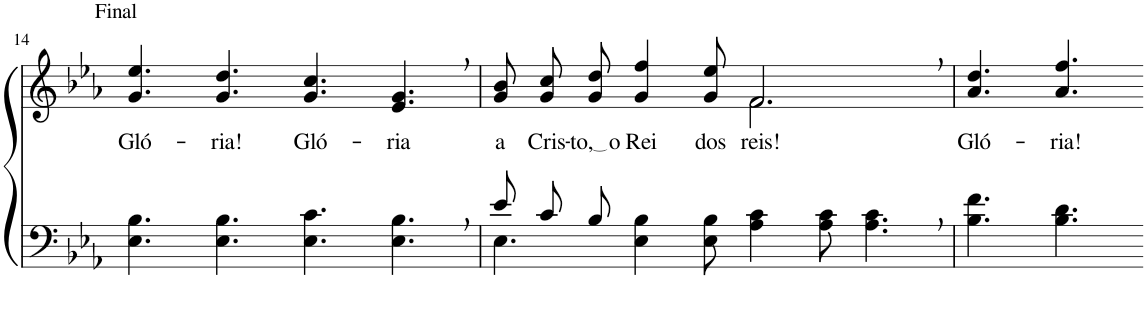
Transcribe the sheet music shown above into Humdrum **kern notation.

**kern	**kern	**text
*part2	*part1	*part1
*staff2	*staff1	*staff1
*I"Parte III e IV	*I"Parte I e II	*
!!LO:PB:g=z
*clefF4	*clefG2	*
*Trd2c3	*Trd2c3	*
*k[b-e-a-]	*k[b-e-a-]	*
*M12/8	*M12/8	*
=14	=14	=14
!	!LO:TX:a:t=Final	!
!	!	!LO:LY:b
4.E-\ 4.B-\	4.g/ 4.ee-/	Gló-
!	!	!LO:LY:b
4.E-\ 4.B-\	4.g/ 4.dd/	-ria!
!	!	!LO:LY:b
4.E-\ 4.c\	4.g/ 4.cc/	Gló-
!	!	!LO:LY:b
4.E-\, 4.B-\,	4.e-/, 4.g/,	-ria
=15	=15	=15
*^	*	*
!	!	!	!LO:LY:b
*	*	*^	*
8e-/L	4.E-\	8g\ 8b-\L	2.ryy	a
!	!	!	!	!LO:LY:b
8c/	.	8g\ 8cc\	.	Cris-
!	!	!	!	!LO:LY:b
8B-/J	.	8g\ 8dd\J	.	to, o
!	!	!	!	!LO:LY:b
4.ryy	4E-\ 4B-\	4g/ 4ff/	.	Rei
!	!	!	!	!LO:LY:b
.	8E-\ 8B-\	8g/ 8ee-/	.	dos
!	!	!	!	!LO:LY:b
2.ryy	4A-\ 4c\	2.f,/	2.f\	reis!
.	8A-\ 8c\	.	.	.
.	4.A-\ 4.c\	.	.	.
*	*	*v	*v	*
=16	=16	=16	=16
!	!	!	!LO:LY:b
*v	*v	*	*
4.B-\ 4.f\	4.a-/ 4.dd/	Gló-
!	!	!LO:LY:b
4.B-\ 4.d\	4.a-/ 4.ff/	-ria!
=-	=-	=-
*-	*-	*-
